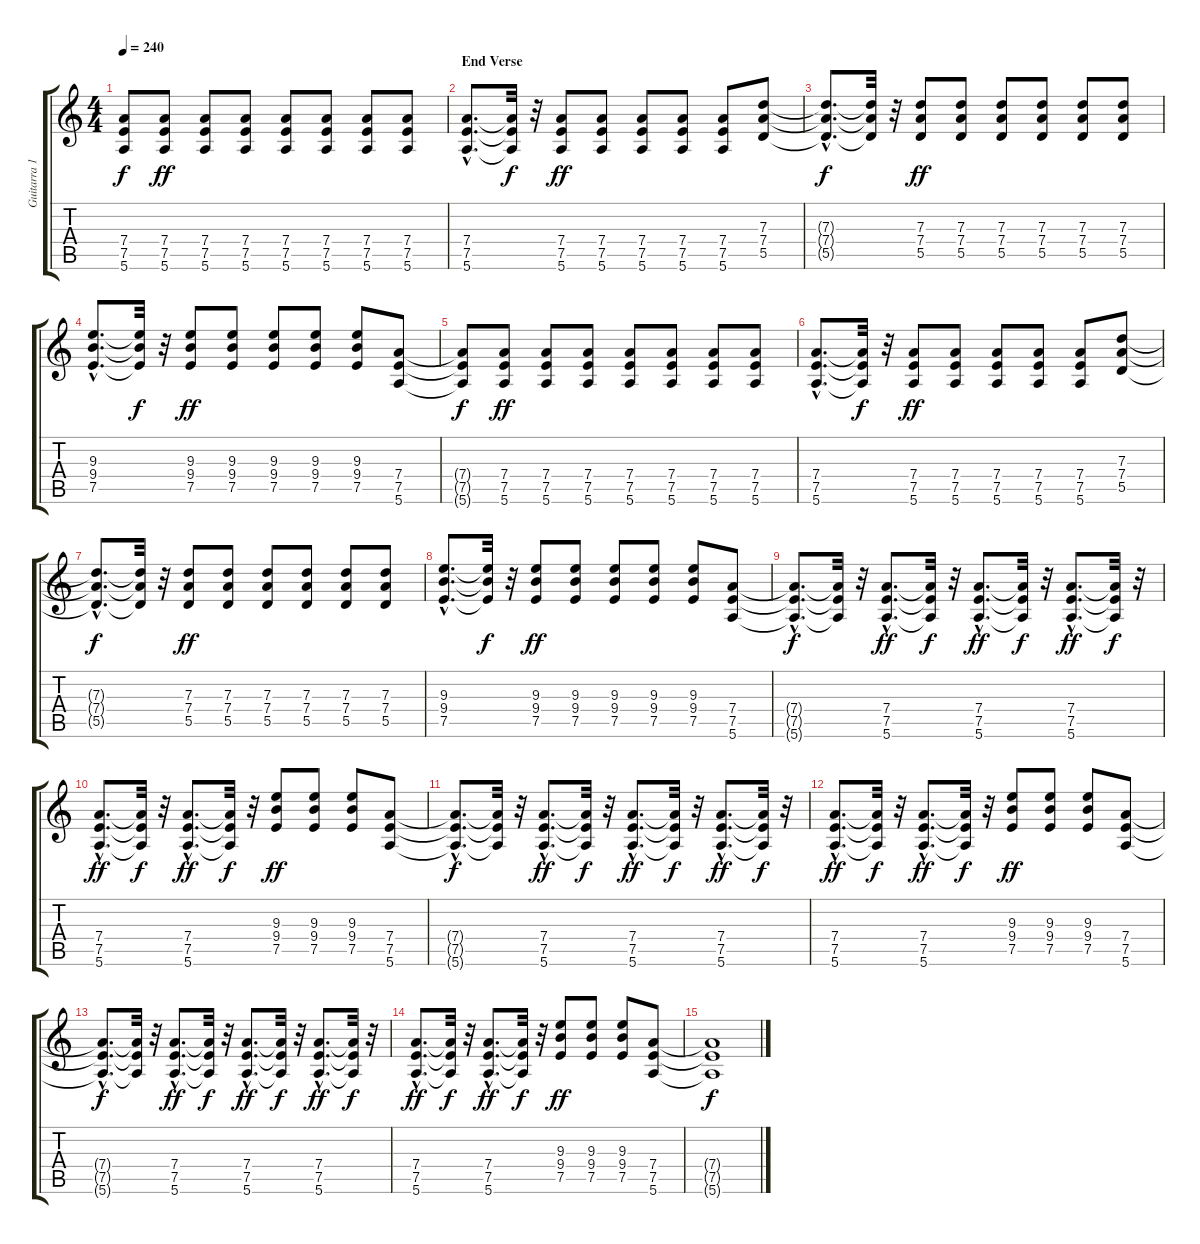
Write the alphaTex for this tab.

\track ("Guitarra 1 - Mathias" "Guitarra 1") {instrument distortionguitar}
\staff {score tabs}
\tuning (E4 B3 G3 D3 A2 E2) {hide}
\ts (4 4)
\tempo 240
\clef g2
\ks c
(7.4{t} 7.5{t} 5.6{t}).8{dy f} (7.4 7.5 5.6).8{dy ff} (7.4 7.5 5.6).8 (7.4 7.5 5.6).8 (7.4 7.5 5.6).8 (7.4 7.5 5.6).8 (7.4 7.5 5.6).8 (7.4 7.5 5.6).8 |
\section ("" "End Verse")
(7.4{hac} 7.5{hac} 5.6{hac}).8{d} (7.4{t} 7.5{t} 5.6{t}).32{dy f} r.32 (7.4 7.5 5.6).8{dy ff} (7.4 7.5 5.6).8 (7.4 7.5 5.6).8 (7.4 7.5 5.6).8 (7.4 7.5 5.6).8 (7.3 7.4 5.5).8 |
(7.3{hac t} 7.4{hac t} 5.5{hac t}).8{d dy f} (7.3{t} 7.4{t} 5.5{t}).32 r.32 (7.3 7.4 5.5).8{dy ff} (7.3 7.4 5.5).8 (7.3 7.4 5.5).8 (7.3 7.4 5.5).8 (7.3 7.4 5.5).8 (7.3 7.4 5.5).8 |
(9.3{hac} 9.4{hac} 7.5{hac}).8{d} (9.3{t} 9.4{t} 7.5{t}).32{dy f} r.32 (9.3 9.4 7.5).8{dy ff} (9.3 9.4 7.5).8 (9.3 9.4 7.5).8 (9.3 9.4 7.5).8 (9.3 9.4 7.5).8 (7.4 7.5 5.6).8 |
(7.4{t} 7.5{t} 5.6{t}).8{dy f} (7.4 7.5 5.6).8{dy ff} (7.4 7.5 5.6).8 (7.4 7.5 5.6).8 (7.4 7.5 5.6).8 (7.4 7.5 5.6).8 (7.4 7.5 5.6).8 (7.4 7.5 5.6).8 |
(7.4{hac} 7.5{hac} 5.6{hac}).8{d} (7.4{t} 7.5{t} 5.6{t}).32{dy f} r.32 (7.4 7.5 5.6).8{dy ff} (7.4 7.5 5.6).8 (7.4 7.5 5.6).8 (7.4 7.5 5.6).8 (7.4 7.5 5.6).8 (7.3 7.4 5.5).8 |
(7.3{hac t} 7.4{hac t} 5.5{hac t}).8{d dy f} (7.3{t} 7.4{t} 5.5{t}).32 r.32 (7.3 7.4 5.5).8{dy ff} (7.3 7.4 5.5).8 (7.3 7.4 5.5).8 (7.3 7.4 5.5).8 (7.3 7.4 5.5).8 (7.3 7.4 5.5).8 |
(9.3{hac} 9.4{hac} 7.5{hac}).8{d} (9.3{t} 9.4{t} 7.5{t}).32{dy f} r.32 (9.3 9.4 7.5).8{dy ff} (9.3 9.4 7.5).8 (9.3 9.4 7.5).8 (9.3 9.4 7.5).8 (9.3 9.4 7.5).8 (7.4 7.5 5.6).8 |
(7.4{hac t} 7.5{hac t} 5.6{hac t}).8{d dy f} (7.4{t} 7.5{t} 5.6{t}).32 r.32 (7.4{hac} 7.5{hac} 5.6{hac}).8{d dy ff} (7.4{t} 7.5{t} 5.6{t}).32{dy f} r.32 (7.4{hac} 7.5{hac} 5.6{hac}).8{d dy ff} (7.4{t} 7.5{t} 5.6{t}).32{dy f} r.32 (7.4{hac} 7.5{hac} 5.6{hac}).8{d dy ff} (7.4{t} 7.5{t} 5.6{t}).32{dy f} r.32 |
(7.4{hac} 7.5{hac} 5.6{hac}).8{d dy ff} (7.4{t} 7.5{t} 5.6{t}).32{dy f} r.32 (7.4{hac} 7.5{hac} 5.6{hac}).8{d dy ff} (7.4{t} 7.5{t} 5.6{t}).32{dy f} r.32 (9.3 9.4 7.5).8{dy ff} (9.3 9.4 7.5).8 (9.3 9.4 7.5).8 (7.4 7.5 5.6).8 |
(7.4{hac t} 7.5{hac t} 5.6{hac t}).8{d dy f} (7.4{t} 7.5{t} 5.6{t}).32 r.32 (7.4{hac} 7.5{hac} 5.6{hac}).8{d dy ff} (7.4{t} 7.5{t} 5.6{t}).32{dy f} r.32 (7.4{hac} 7.5{hac} 5.6{hac}).8{d dy ff} (7.4{t} 7.5{t} 5.6{t}).32{dy f} r.32 (7.4{hac} 7.5{hac} 5.6{hac}).8{d dy ff} (7.4{t} 7.5{t} 5.6{t}).32{dy f} r.32 |
(7.4{hac} 7.5{hac} 5.6{hac}).8{d dy ff} (7.4{t} 7.5{t} 5.6{t}).32{dy f} r.32 (7.4{hac} 7.5{hac} 5.6{hac}).8{d dy ff} (7.4{t} 7.5{t} 5.6{t}).32{dy f} r.32 (9.3 9.4 7.5).8{dy ff} (9.3 9.4 7.5).8 (9.3 9.4 7.5).8 (7.4 7.5 5.6).8 |
(7.4{hac t} 7.5{hac t} 5.6{hac t}).8{d dy f} (7.4{t} 7.5{t} 5.6{t}).32 r.32 (7.4{hac} 7.5{hac} 5.6{hac}).8{d dy ff} (7.4{t} 7.5{t} 5.6{t}).32{dy f} r.32 (7.4{hac} 7.5{hac} 5.6{hac}).8{d dy ff} (7.4{t} 7.5{t} 5.6{t}).32{dy f} r.32 (7.4{hac} 7.5{hac} 5.6{hac}).8{d dy ff} (7.4{t} 7.5{t} 5.6{t}).32{dy f} r.32 |
(7.4{hac} 7.5{hac} 5.6{hac}).8{d dy ff} (7.4{t} 7.5{t} 5.6{t}).32{dy f} r.32 (7.4{hac} 7.5{hac} 5.6{hac}).8{d dy ff} (7.4{t} 7.5{t} 5.6{t}).32{dy f} r.32 (9.3 9.4 7.5).8{dy ff} (9.3 9.4 7.5).8 (9.3 9.4 7.5).8 (7.4 7.5 5.6).8 |
(7.4{t} 7.5{t} 5.6{t}).1{dy f}
